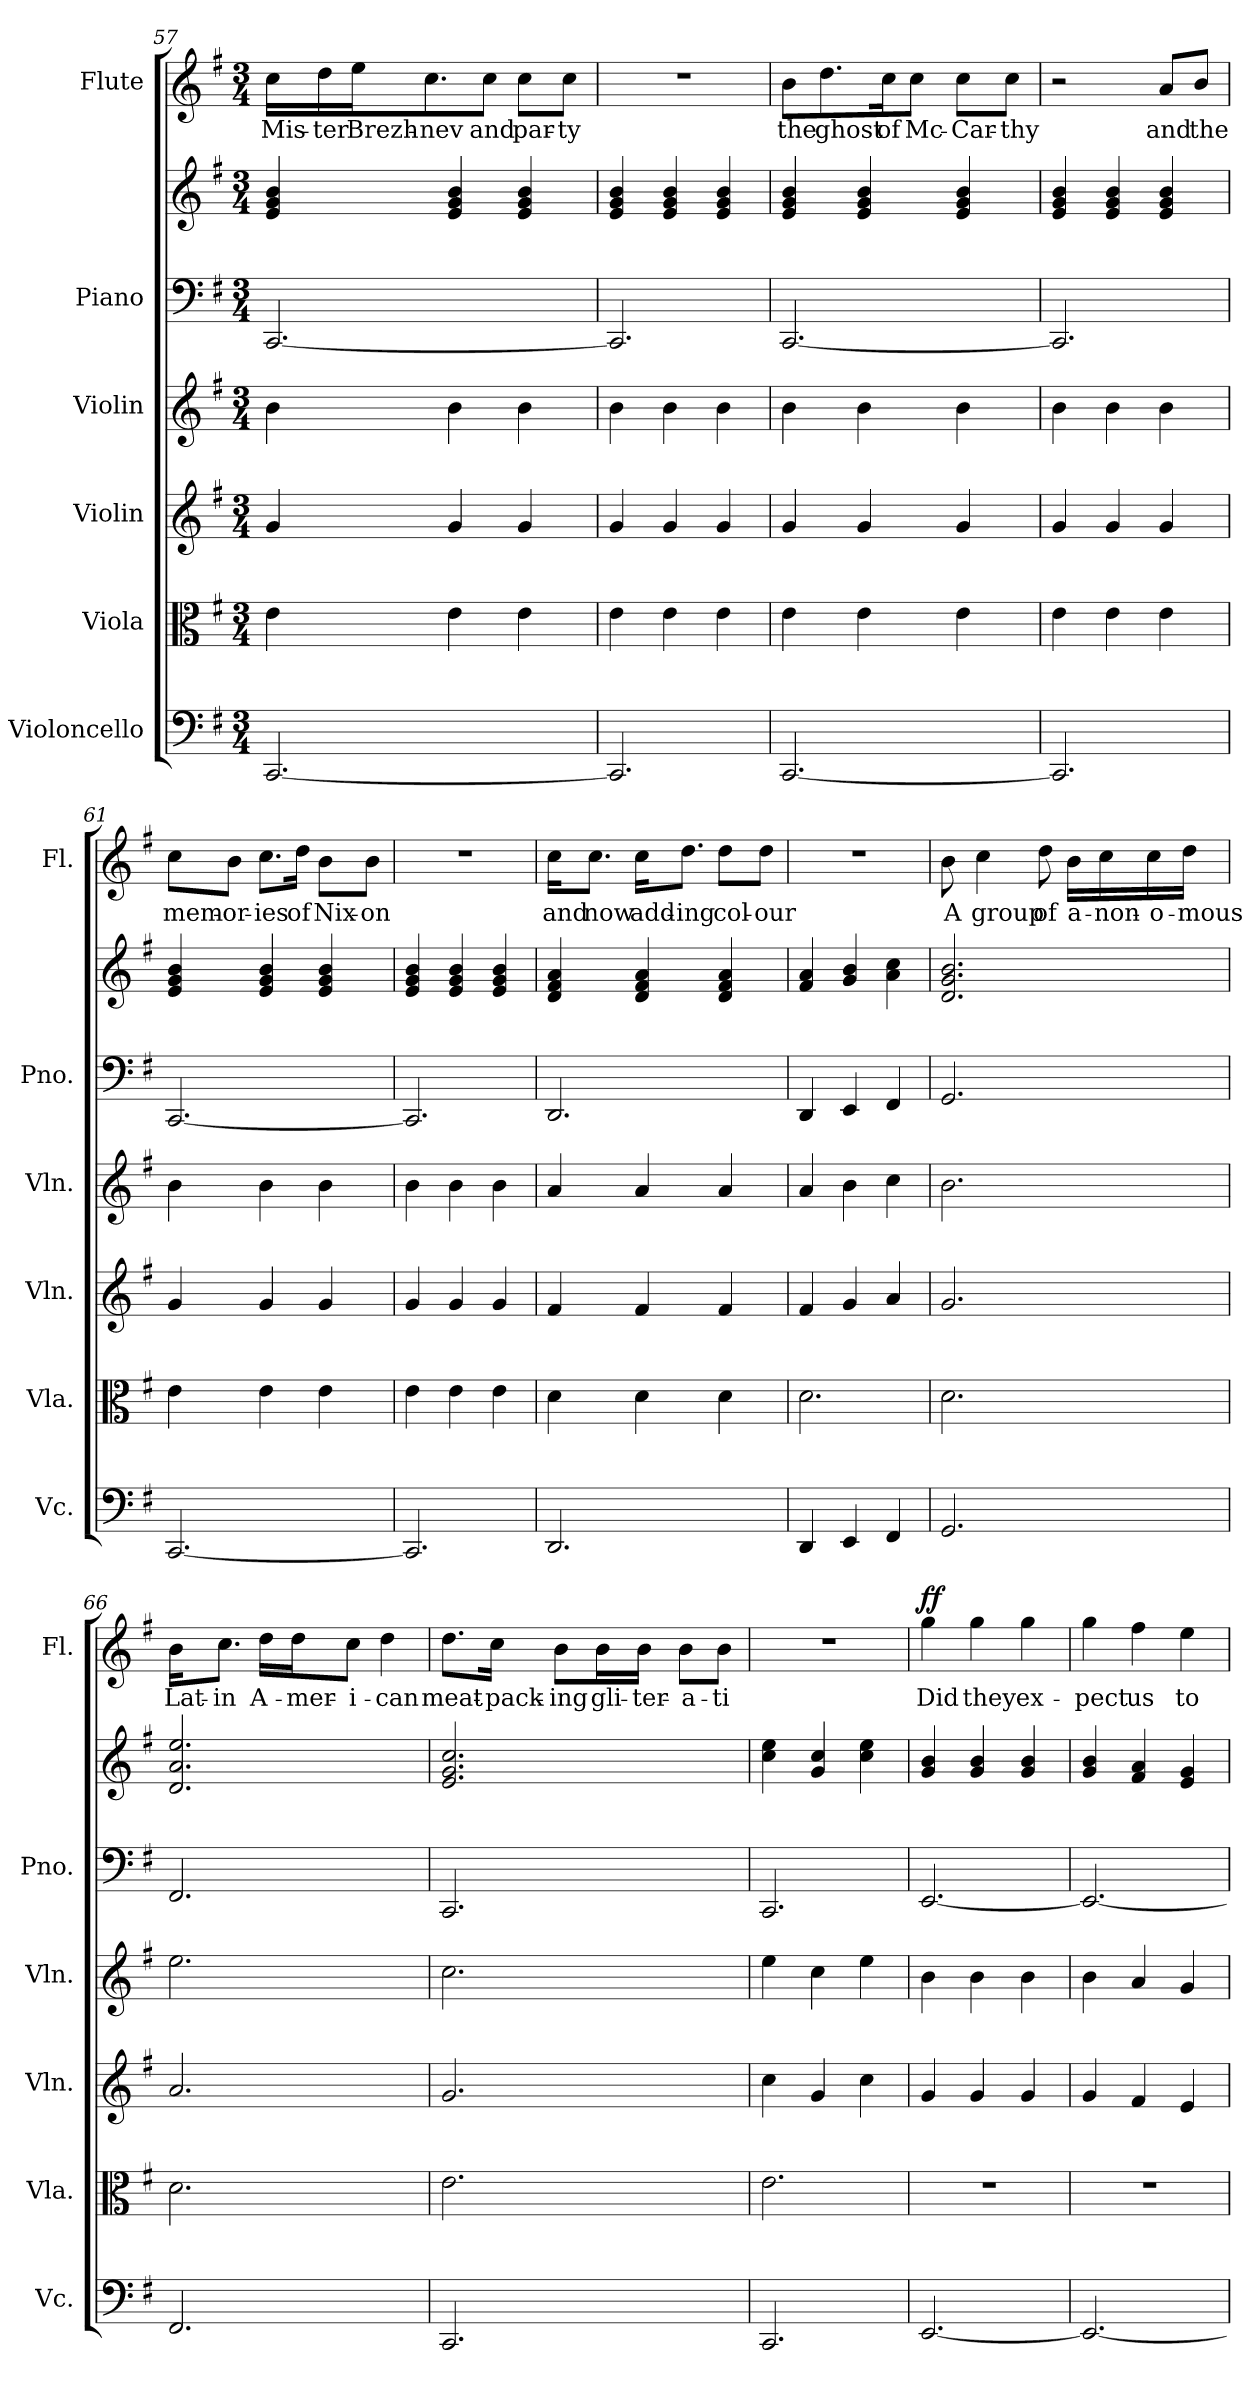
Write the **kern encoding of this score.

**kern	**kern	**kern	**kern	**kern	**kern	**kern	**text	**dynam
*part6	*part5	*part4	*part3	*part2	*part2	*part1	*part1	*part1
*staff7	*staff6	*staff5	*staff4	*staff3	*staff2	*staff1	*staff1	*staff1
*I"Violoncello	*I"Viola	*I"Violin	*I"Violin	*I"Piano	*	*I"Flute	*	*
*I'Vc.	*I'Vla.	*I'Vln.	*I'Vln.	*I'Pno.	*	*I'Fl.	*	*
*clefF4	*clefC3	*clefG2	*clefG2	*clefF4	*clefG2	*clefG2	*	*
*k[f#]	*k[f#]	*k[f#]	*k[f#]	*k[f#]	*k[f#]	*k[f#]	*	*
*M3/4	*M3/4	*M3/4	*M3/4	*M3/4	*M3/4	*M3/4	*	*
=57	=57	=57	=57	=57	=57	=57	=57	=57
[2.CC/	4e\	4g/	4b\	[2.CC/	4e/ 4g/ 4b/	16cc\LL	Mis-	.
.	.	.	.	.	.	16dd\	-ter	.
.	.	.	.	.	.	16ee\J	Brezh-	.
.	.	.	.	.	.	8.cc\	-nev	.
.	4e\	4g/	4b\	.	4e/ 4g/ 4b/	.	.	.
.	.	.	.	.	.	8cc\J	and	.
.	4e\	4g/	4b\	.	4e/ 4g/ 4b/	8cc\L	par-	.
.	.	.	.	.	.	8cc\J	-ty	.
=58	=58	=58	=58	=58	=58	=58	=58	=58
2.CC/]	4e\	4g/	4b\	2.CC/]	4e/ 4g/ 4b/	2.r	.	.
.	4e\	4g/	4b\	.	4e/ 4g/ 4b/	.	.	.
.	4e\	4g/	4b\	.	4e/ 4g/ 4b/	.	.	.
=59	=59	=59	=59	=59	=59	=59	=59	=59
[2.CC/	4e\	4g/	4b\	[2.CC/	4e/ 4g/ 4b/	8b\L	the	.
.	.	.	.	.	.	8.dd\	ghost	.
.	4e\	4g/	4b\	.	4e/ 4g/ 4b/	.	.	.
.	.	.	.	.	.	16cc\K	of	.
.	.	.	.	.	.	8cc\J	Mc-	.
.	4e\	4g/	4b\	.	4e/ 4g/ 4b/	8cc\L	-Car-	.
.	.	.	.	.	.	8cc\J	-thy	.
=60	=60	=60	=60	=60	=60	=60	=60	=60
2.CC/]	4e\	4g/	4b\	2.CC/]	4e/ 4g/ 4b/	2r	.	.
.	4e\	4g/	4b\	.	4e/ 4g/ 4b/	.	.	.
.	4e\	4g/	4b\	.	4e/ 4g/ 4b/	8a/L	and	.
.	.	.	.	.	.	8b/J	the	.
=61	=61	=61	=61	=61	=61	=61	=61	=61
[2.CC/	4e\	4g/	4b\	[2.CC/	4e/ 4g/ 4b/	8cc\L	mem-	.
.	.	.	.	.	.	8b\J	-or-	.
.	4e\	4g/	4b\	.	4e/ 4g/ 4b/	8.cc\L	-ies	.
.	.	.	.	.	.	16dd\Jk	of	.
.	4e\	4g/	4b\	.	4e/ 4g/ 4b/	8b\L	Nix-	.
.	.	.	.	.	.	8b\J	-on	.
=62	=62	=62	=62	=62	=62	=62	=62	=62
2.CC/]	4e\	4g/	4b\	2.CC/]	4e/ 4g/ 4b/	2.r	.	.
.	4e\	4g/	4b\	.	4e/ 4g/ 4b/	.	.	.
.	4e\	4g/	4b\	.	4e/ 4g/ 4b/	.	.	.
=63	=63	=63	=63	=63	=63	=63	=63	=63
2.DD/	4d\	4f#/	4a/	2.DD/	4d/ 4f#/ 4a/	16cc\KL	and	.
.	.	.	.	.	.	8.cc\J	now	.
.	4d\	4f#/	4a/	.	4d/ 4f#/ 4a/	16cc\KL	add-	.
.	.	.	.	.	.	8.dd\J	-ing	.
.	4d\	4f#/	4a/	.	4d/ 4f#/ 4a/	8dd\L	col-	.
.	.	.	.	.	.	8dd\J	-our	.
!!LO:PB:g=z
=64	=64	=64	=64	=64	=64	=64	=64	=64
4DD/	2.d\	4f#/	4a/	4DD/	4f#/ 4a/	2.r	.	.
4EE/	.	4g/	4b\	4EE/	4g/ 4b/	.	.	.
4FF#/	.	4a/	4cc\	4FF#/	4a\ 4cc\	.	.	.
=65	=65	=65	=65	=65	=65	=65	=65	=65
2.GG/	2.d\	2.g/	2.b\	2.GG/	2.d/ 2.g/ 2.b/	8b\	A	.
.	.	.	.	.	.	4cc\	group	.
.	.	.	.	.	.	8dd\	of	.
.	.	.	.	.	.	16b\LL	a-	.
.	.	.	.	.	.	16cc\	-non-	.
.	.	.	.	.	.	16cc\	-o-	.
.	.	.	.	.	.	16dd\JJ	-mous	.
=66	=66	=66	=66	=66	=66	=66	=66	=66
2.FF#/	2.d\	2.a/	2.ee\	2.FF#/	2.d/ 2.a/ 2.ee/	16b\KL	Lat-	.
.	.	.	.	.	.	8.cc\J	-in	.
.	.	.	.	.	.	16dd\LL	A-	.
.	.	.	.	.	.	16dd\J	-mer-	.
.	.	.	.	.	.	8cc\J	-i-	.
.	.	.	.	.	.	4dd\	-can	.
=67	=67	=67	=67	=67	=67	=67	=67	=67
2.CC/	2.e\	2.g/	2.cc\	2.CC/	2.e/ 2.g/ 2.cc/	8.dd\L	meat-	.
.	.	.	.	.	.	16cc\Jk	-pack-	.
.	.	.	.	.	.	8b\L	-ing	.
.	.	.	.	.	.	16b\L	gli-	.
.	.	.	.	.	.	16b\JJ	-ter-	.
.	.	.	.	.	.	8b\L	-a-	.
.	.	.	.	.	.	8b\J	-ti	.
=68	=68	=68	=68	=68	=68	=68	=68	=68
2.CC/	2.e\	4cc\	4ee\	2.CC/	4cc\ 4ee\	2.r	.	.
.	.	4g/	4cc\	.	4g/ 4cc/	.	.	.
.	.	4cc\	4ee\	.	4cc\ 4ee\	.	.	.
=69	=69	=69	=69	=69	=69	=69	=69	=69
!	!	!	!	!	!	!	!	!LO:DY:b
[2.EE/	2.r	4g/	4b\	[2.EE/	4g/ 4b/	4gg\	Did	ff
.	.	4g/	4b\	.	4g/ 4b/	4gg\	they	.
.	.	4g/	4b\	.	4g/ 4b/	4gg\	ex-	.
=70	=70	=70	=70	=70	=70	=70	=70	=70
2.EE/_	2.r	4g/	4b\	2.EE/_	4g/ 4b/	4gg\	-pect	.
.	.	4f#/	4a/	.	4f#/ 4a/	4ff#\	us	.
.	.	4e/	4g/	.	4e/ 4g/	4ee\	to	.
=	=	=	=	=	=	=	=	=
*-	*-	*-	*-	*-	*-	*-	*-	*-
